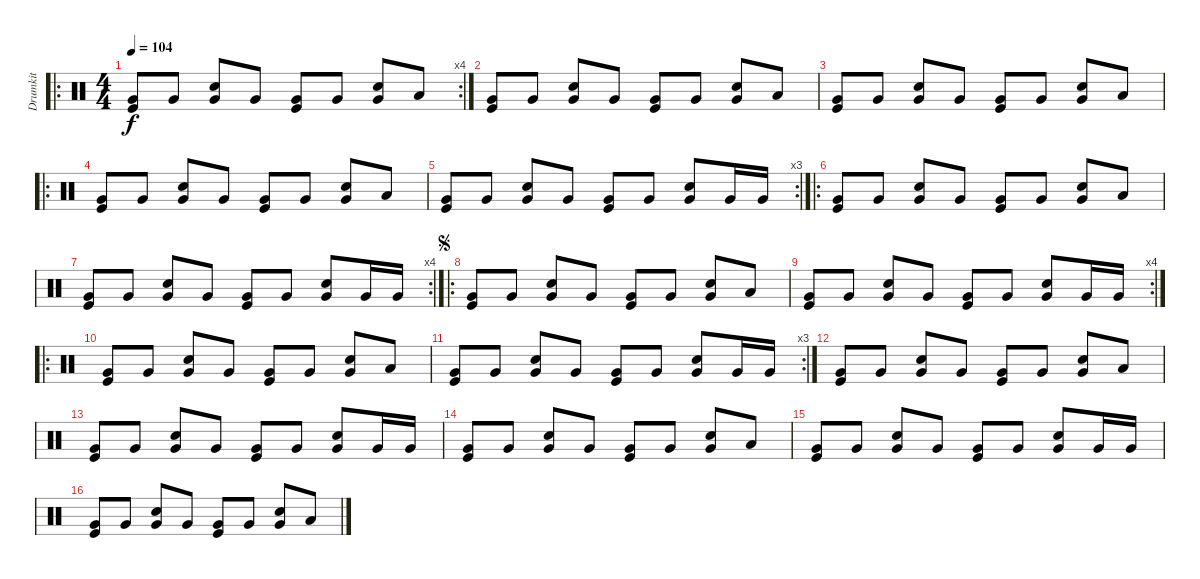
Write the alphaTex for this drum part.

\track ("Drumkit" "Drumkit") {instrument percussion}
\staff {score}
\articulation defaults
\ro
\rc 4
\ts (4 4)
\tempo 104
\clef neutral
\ks c
("Very Low Tom (hit)" "Kick (hit)").8{dy f} "Very Low Tom (hit)".8 ("Very Low Tom (hit)" "Snare (hit) 2").8 "Very Low Tom (hit)".8 ("Very Low Tom (hit)" "Kick (hit)").8 "Very Low Tom (hit)".8 ("Very Low Tom (hit)" "Snare (hit) 2").8 "Low Tom (hit)".8 |
("Very Low Tom (hit)" "Kick (hit)").8 "Very Low Tom (hit)".8 ("Very Low Tom (hit)" "Snare (hit) 2").8 "Very Low Tom (hit)".8 ("Very Low Tom (hit)" "Kick (hit)").8 "Very Low Tom (hit)".8 ("Very Low Tom (hit)" "Snare (hit) 2").8 "Low Tom (hit)".8 |
("Very Low Tom (hit)" "Kick (hit)").8 "Very Low Tom (hit)".8 ("Very Low Tom (hit)" "Snare (hit) 2").8 "Very Low Tom (hit)".8 ("Very Low Tom (hit)" "Kick (hit)").8 "Very Low Tom (hit)".8 ("Very Low Tom (hit)" "Snare (hit) 2").8 "Low Tom (hit)".8 |
\ro
("Very Low Tom (hit)" "Kick (hit)").8 "Very Low Tom (hit)".8 ("Very Low Tom (hit)" "Snare (hit) 2").8 "Very Low Tom (hit)".8 ("Very Low Tom (hit)" "Kick (hit)").8 "Very Low Tom (hit)".8 ("Very Low Tom (hit)" "Snare (hit) 2").8 "Low Tom (hit)".8 |
\rc 3
("Very Low Tom (hit)" "Kick (hit)").8 "Very Low Tom (hit)".8 ("Very Low Tom (hit)" "Snare (hit) 2").8 "Very Low Tom (hit)".8 ("Very Low Tom (hit)" "Kick (hit)").8 "Very Low Tom (hit)".8 ("Very Low Tom (hit)" "Snare (hit) 2").8 "Very Low Tom (hit)".16 "Very Low Tom (hit)".16 |
\ro
("Very Low Tom (hit)" "Kick (hit)").8 "Very Low Tom (hit)".8 ("Very Low Tom (hit)" "Snare (hit) 2").8 "Very Low Tom (hit)".8 ("Very Low Tom (hit)" "Kick (hit)").8 "Very Low Tom (hit)".8 ("Very Low Tom (hit)" "Snare (hit) 2").8 "Low Tom (hit)".8 |
\rc 4
("Very Low Tom (hit)" "Kick (hit)").8 "Very Low Tom (hit)".8 ("Very Low Tom (hit)" "Snare (hit) 2").8 "Very Low Tom (hit)".8 ("Very Low Tom (hit)" "Kick (hit)").8 "Very Low Tom (hit)".8 ("Very Low Tom (hit)" "Snare (hit) 2").8 "Very Low Tom (hit)".16 "Very Low Tom (hit)".16 |
\ro
\jump segno
("Very Low Tom (hit)" "Kick (hit)").8 "Very Low Tom (hit)".8 ("Very Low Tom (hit)" "Snare (hit) 2").8 "Very Low Tom (hit)".8 ("Very Low Tom (hit)" "Kick (hit)").8 "Very Low Tom (hit)".8 ("Very Low Tom (hit)" "Snare (hit) 2").8 "Low Tom (hit)".8 |
\rc 4
("Very Low Tom (hit)" "Kick (hit)").8 "Very Low Tom (hit)".8 ("Very Low Tom (hit)" "Snare (hit) 2").8 "Very Low Tom (hit)".8 ("Very Low Tom (hit)" "Kick (hit)").8 "Very Low Tom (hit)".8 ("Very Low Tom (hit)" "Snare (hit) 2").8 "Very Low Tom (hit)".16 "Very Low Tom (hit)".16 |
\ro
("Very Low Tom (hit)" "Kick (hit)").8 "Very Low Tom (hit)".8 ("Very Low Tom (hit)" "Snare (hit) 2").8 "Very Low Tom (hit)".8 ("Very Low Tom (hit)" "Kick (hit)").8 "Very Low Tom (hit)".8 ("Very Low Tom (hit)" "Snare (hit) 2").8 "Low Tom (hit)".8 |
\rc 3
("Very Low Tom (hit)" "Kick (hit)").8 "Very Low Tom (hit)".8 ("Very Low Tom (hit)" "Snare (hit) 2").8 "Very Low Tom (hit)".8 ("Very Low Tom (hit)" "Kick (hit)").8 "Very Low Tom (hit)".8 ("Very Low Tom (hit)" "Snare (hit) 2").8 "Very Low Tom (hit)".16 "Very Low Tom (hit)".16 |
("Very Low Tom (hit)" "Kick (hit)").8 "Very Low Tom (hit)".8 ("Very Low Tom (hit)" "Snare (hit) 2").8 "Very Low Tom (hit)".8 ("Very Low Tom (hit)" "Kick (hit)").8 "Very Low Tom (hit)".8 ("Very Low Tom (hit)" "Snare (hit) 2").8 "Low Tom (hit)".8 |
("Very Low Tom (hit)" "Kick (hit)").8 "Very Low Tom (hit)".8 ("Very Low Tom (hit)" "Snare (hit) 2").8 "Very Low Tom (hit)".8 ("Very Low Tom (hit)" "Kick (hit)").8 "Very Low Tom (hit)".8 ("Very Low Tom (hit)" "Snare (hit) 2").8 "Very Low Tom (hit)".16 "Very Low Tom (hit)".16 |
("Very Low Tom (hit)" "Kick (hit)").8 "Very Low Tom (hit)".8 ("Very Low Tom (hit)" "Snare (hit) 2").8 "Very Low Tom (hit)".8 ("Very Low Tom (hit)" "Kick (hit)").8 "Very Low Tom (hit)".8 ("Very Low Tom (hit)" "Snare (hit) 2").8 "Low Tom (hit)".8 |
("Very Low Tom (hit)" "Kick (hit)").8 "Very Low Tom (hit)".8 ("Very Low Tom (hit)" "Snare (hit) 2").8 "Very Low Tom (hit)".8 ("Very Low Tom (hit)" "Kick (hit)").8 "Very Low Tom (hit)".8 ("Very Low Tom (hit)" "Snare (hit) 2").8 "Very Low Tom (hit)".16 "Very Low Tom (hit)".16 |
("Very Low Tom (hit)" "Kick (hit)").8 "Very Low Tom (hit)".8 ("Very Low Tom (hit)" "Snare (hit) 2").8 "Very Low Tom (hit)".8 ("Very Low Tom (hit)" "Kick (hit)").8 "Very Low Tom (hit)".8 ("Very Low Tom (hit)" "Snare (hit) 2").8 "Low Tom (hit)".8
